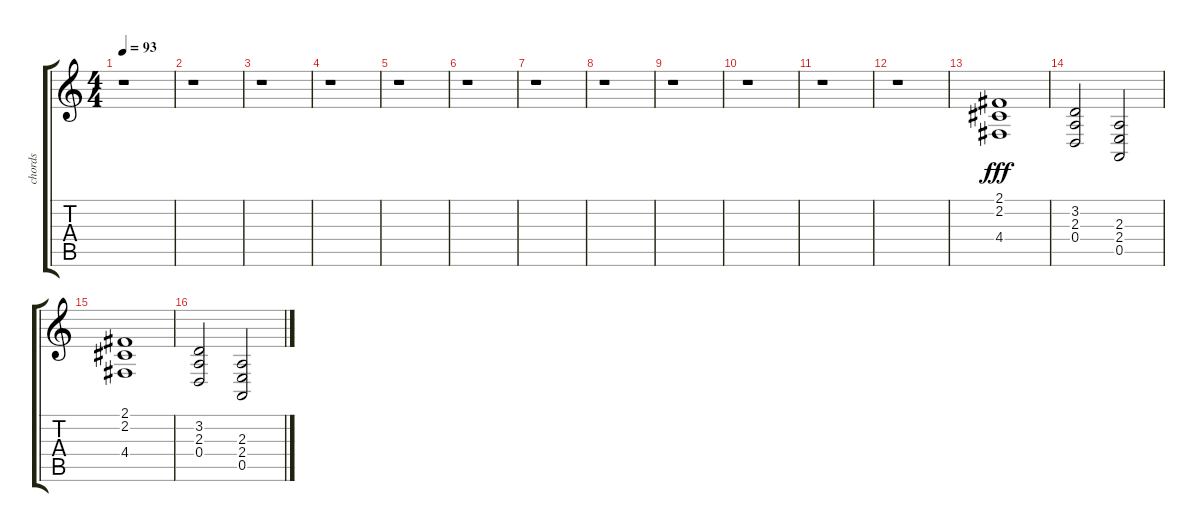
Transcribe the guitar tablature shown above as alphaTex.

\track ("chords" "chords") {instrument acousticgrandpiano}
\staff {score tabs}
\tuning (E4 B3 G3 D3 A2 E2) {hide}
\ts (4 4)
\tempo 93
\clef g2
\ks c
r.1{dy fff} |
r.1 |
r.1 |
r.1 |
r.1 |
r.1 |
r.1 |
r.1 |
r.1 |
r.1 |
r.1 |
r.1 |
(2.1 2.2 4.4).1 |
(3.2 2.3 0.4).2 (2.3 2.4 0.5).2 |
(2.1 2.2 4.4).1 |
(3.2 2.3 0.4).2 (2.3 2.4 0.5).2
